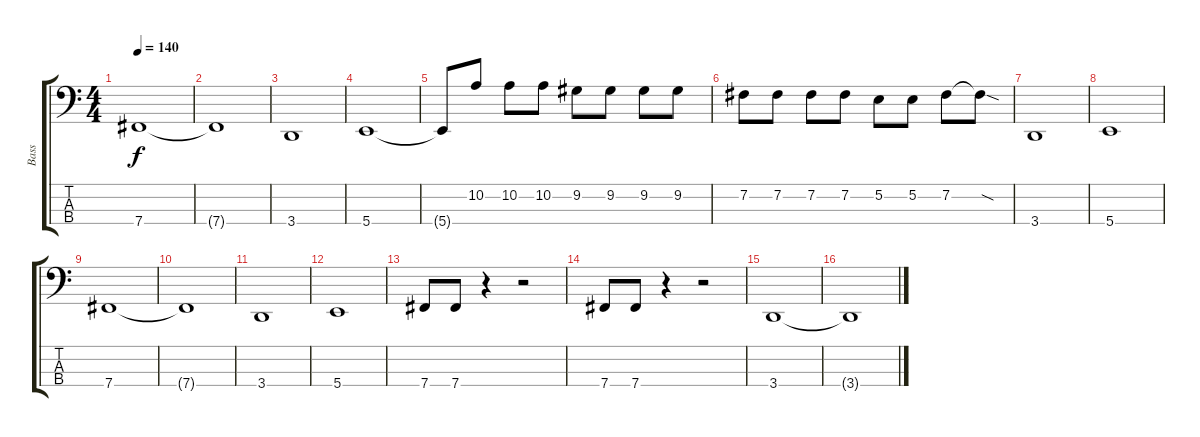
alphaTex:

\track ("Bass" "Bass") {instrument electricbassfinger}
\staff {score tabs}
\tuning (E2 B1 Gb1 B0) {hide}
\ts (4 4)
\tempo 140
\clef f4
\ks c
7.4.1{dy f} |
7.4{t}.1 |
3.4.1 |
5.4.1 |
5.4{t}.8 10.2.8 10.2.8 10.2.8 9.2.8 9.2.8 9.2.8 9.2.8 |
7.2.8 7.2.8 7.2.8 7.2.8 5.2.8 5.2.8 7.2.8 7.2{sod t}.8 |
3.4.1 |
5.4.1 |
7.4.1 |
7.4{t}.1 |
3.4.1 |
5.4.1 |
7.4.8 7.4.8 r.4 r.2 |
7.4.8 7.4.8 r.4 r.2 |
3.4.1 |
3.4{t}.1
